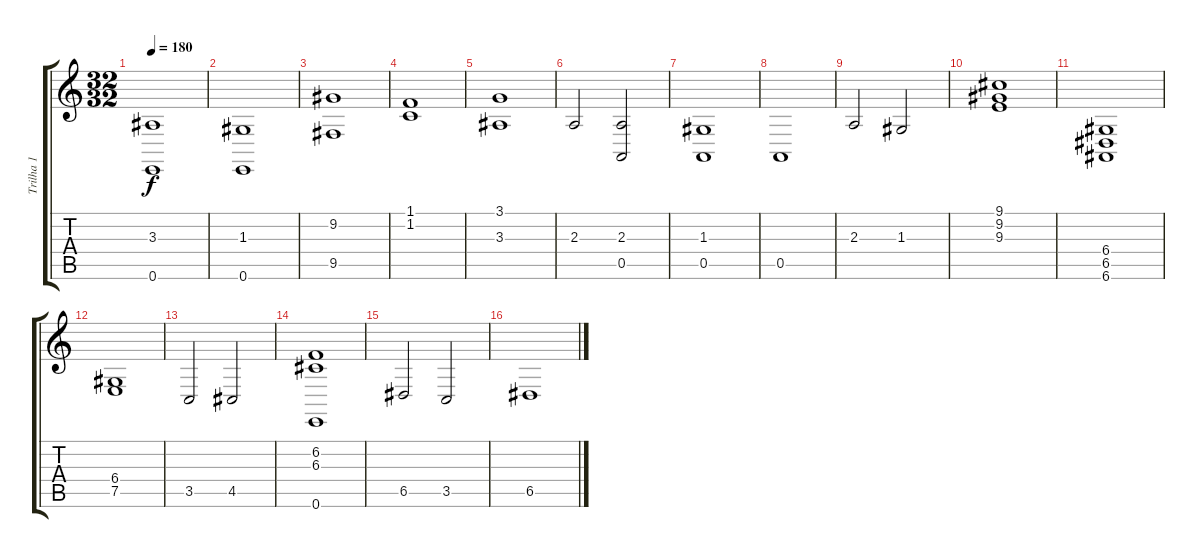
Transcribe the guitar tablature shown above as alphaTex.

\track ("Trilha 1" "Trilha 1") {instrument viola}
\staff {score tabs}
\tuning (E4 B3 G3 D3 A2 E2) {hide}
\ts (32 32)
\tempo 180
\clef g2
\ks c
(3.3 0.6).1{dy f} |
(1.3 0.6).1 |
(9.2 9.5).1 |
(1.1 1.2).1 |
(3.1 3.3).1 |
2.3.2 (2.3 0.5).2 |
(1.3 0.5).1 |
0.5.1 |
2.3.2 1.3.2 |
(9.1 9.2 9.3).1 |
(6.4 6.5 6.6).1 |
(6.4 7.5).1 |
3.5.2 4.5.2 |
(6.2 6.3 0.6).1 |
6.5.2 3.5.2 |
6.5.1
